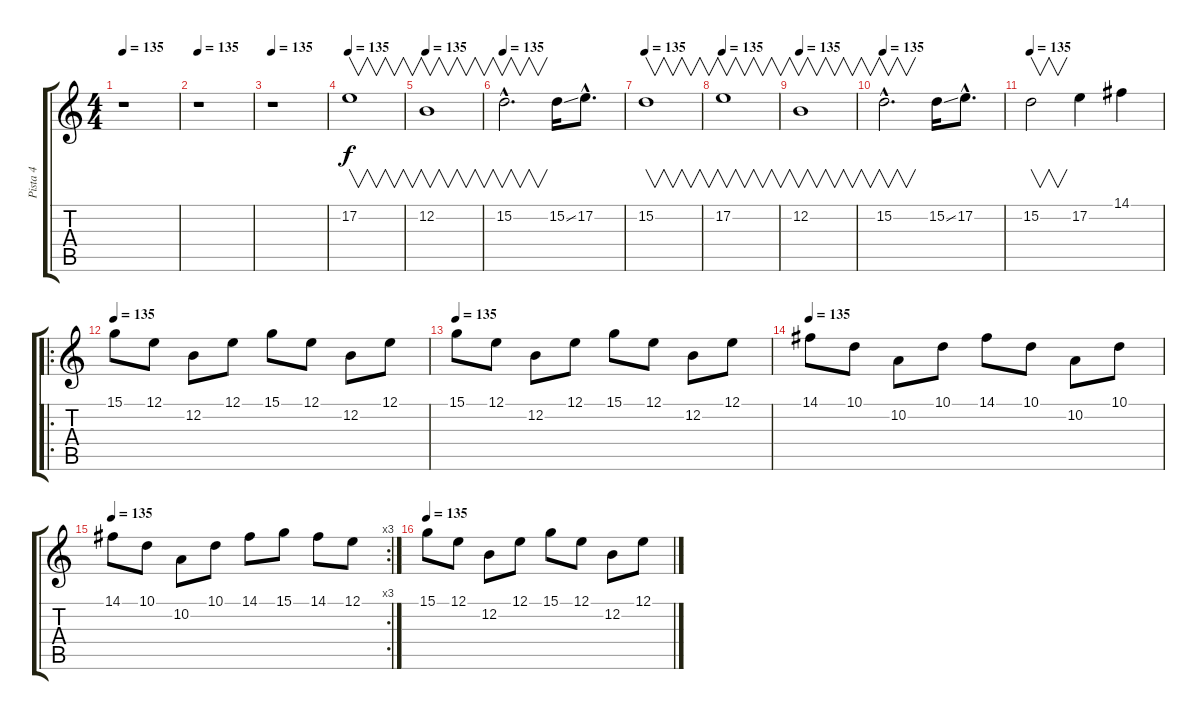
\track ("Pista 4" "Pista 4") {instrument violin}
\staff {score tabs}
\tuning (E4 B3 G3 D3 A2 E2) {hide}
\ts (4 4)
\tempo 135
\clef g2
\ks c
r.1{dy f} |
\tempo 135
r.1 |
\tempo 135
r.1 |
\tempo 135
17.2.1{v} |
\tempo 135
12.2.1{v} |
\tempo 135
15.2{hac}.2{v d} 15.2{ss}.16 17.2{hac}.8{d} |
\tempo 135
15.2.1{v} |
\tempo 135
17.2.1{v} |
\tempo 135
12.2.1{v} |
\tempo 135
15.2{hac}.2{v d} 15.2{ss}.16 17.2{hac}.8{d} |
\tempo 135
15.2.2{v} 17.2.4 14.1.4 |
\ro
\tempo 135
15.1.8 12.1.8 12.2.8 12.1.8 15.1.8 12.1.8 12.2.8 12.1.8 |
\tempo 135
15.1.8 12.1.8 12.2.8 12.1.8 15.1.8 12.1.8 12.2.8 12.1.8 |
\tempo 135
14.1.8 10.1.8 10.2.8 10.1.8 14.1.8 10.1.8 10.2.8 10.1.8 |
\rc 3
\tempo 135
14.1.8 10.1.8 10.2.8 10.1.8 14.1.8 15.1.8 14.1.8 12.1.8 |
\tempo 135
15.1.8 12.1.8 12.2.8 12.1.8 15.1.8 12.1.8 12.2.8 12.1.8
